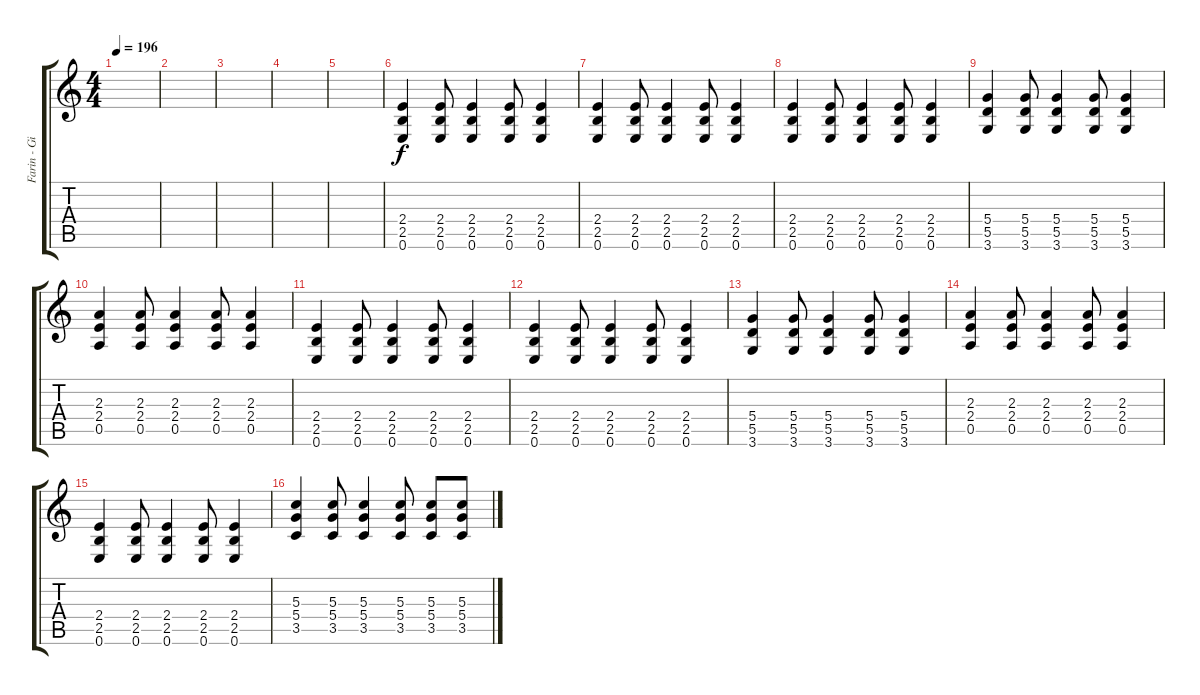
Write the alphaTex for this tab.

\track ("Farin - Gitarre (Overdriven)" "Farin - Gi") {instrument overdrivenguitar}
\staff {score tabs}
\tuning (E4 B3 G3 D3 A2 E2) {hide}
\ts (4 4)
\tempo 196
\clef g2
\ks c
|
|
|
|
|
(2.4 2.5 0.6).4 (2.4 2.5 0.6).8 (2.4 2.5 0.6).4 (2.4 2.5 0.6).8 (2.4 2.5 0.6).4 |
(2.4 2.5 0.6).4 (2.4 2.5 0.6).8 (2.4 2.5 0.6).4 (2.4 2.5 0.6).8 (2.4 2.5 0.6).4 |
(2.4 2.5 0.6).4 (2.4 2.5 0.6).8 (2.4 2.5 0.6).4 (2.4 2.5 0.6).8 (2.4 2.5 0.6).4 |
(5.4 5.5 3.6).4 (5.4 5.5 3.6).8 (5.4 5.5 3.6).4 (5.4 5.5 3.6).8 (5.4 5.5 3.6).4 |
(2.3 2.4 0.5).4 (2.3 2.4 0.5).8 (2.3 2.4 0.5).4 (2.3 2.4 0.5).8 (2.3 2.4 0.5).4 |
(2.4 2.5 0.6).4 (2.4 2.5 0.6).8 (2.4 2.5 0.6).4 (2.4 2.5 0.6).8 (2.4 2.5 0.6).4 |
(2.4 2.5 0.6).4 (2.4 2.5 0.6).8 (2.4 2.5 0.6).4 (2.4 2.5 0.6).8 (2.4 2.5 0.6).4 |
(5.4 5.5 3.6).4 (5.4 5.5 3.6).8 (5.4 5.5 3.6).4 (5.4 5.5 3.6).8 (5.4 5.5 3.6).4 |
(2.3 2.4 0.5).4 (2.3 2.4 0.5).8 (2.3 2.4 0.5).4 (2.3 2.4 0.5).8 (2.3 2.4 0.5).4 |
(2.4 2.5 0.6).4 (2.4 2.5 0.6).8 (2.4 2.5 0.6).4 (2.4 2.5 0.6).8 (2.4 2.5 0.6).4 |
(5.3 5.4 3.5).4 (5.3 5.4 3.5).8 (5.3 5.4 3.5).4 (5.3 5.4 3.5).8 (5.3 5.4 3.5).8 (5.3 5.4 3.5).8
